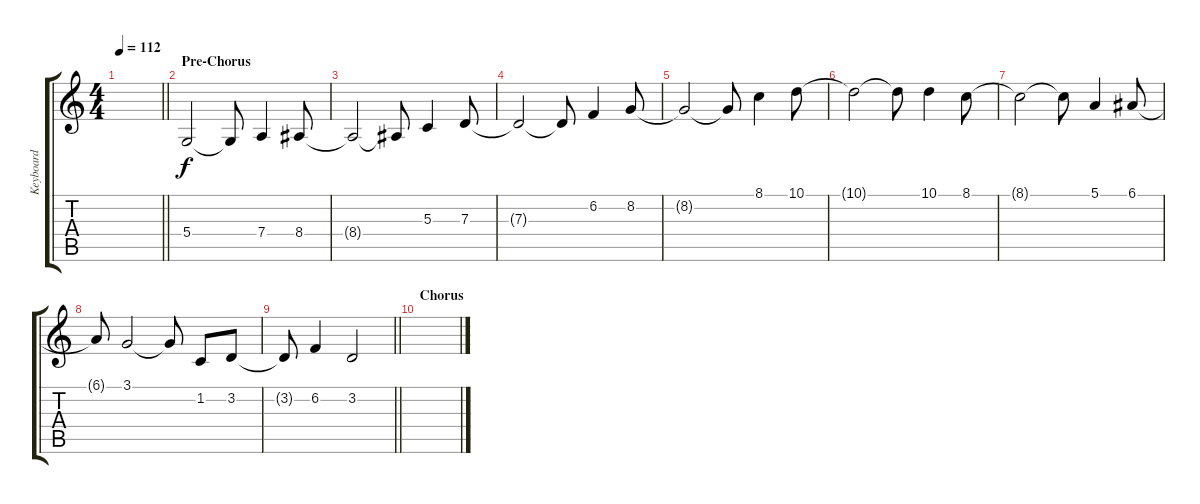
\track ("Keyboard" "Keyboard") {instrument pad2warm}
\staff {score tabs}
\tuning (E4 B3 G3 D3 A2 E2) {hide}
\ts (4 4)
\tempo 112
\clef g2
\barLineRight lightlight
\ks c
|
\section ("" "Pre-Chorus")
5.4.2 5.4{t}.8 7.4.4 8.4.8 |
8.4{t}.2 8.4{t}.8 5.3.4 7.3.8 |
7.3{t}.2 7.3{t}.8 6.2.4 8.2.8 |
8.2{t}.2 8.2{t}.8 8.1.4 10.1.8 |
10.1{t}.2 10.1{t}.8 10.1.4 8.1.8 |
8.1{t}.2 8.1{t}.8 5.1.4 6.1.8 |
6.1{t}.8 3.1.2 3.1{t}.8 1.2.8 3.2.8 |
\barLineRight lightlight
3.2{t}.8 6.2.4 3.2.2 |
\section ("" "Chorus")
